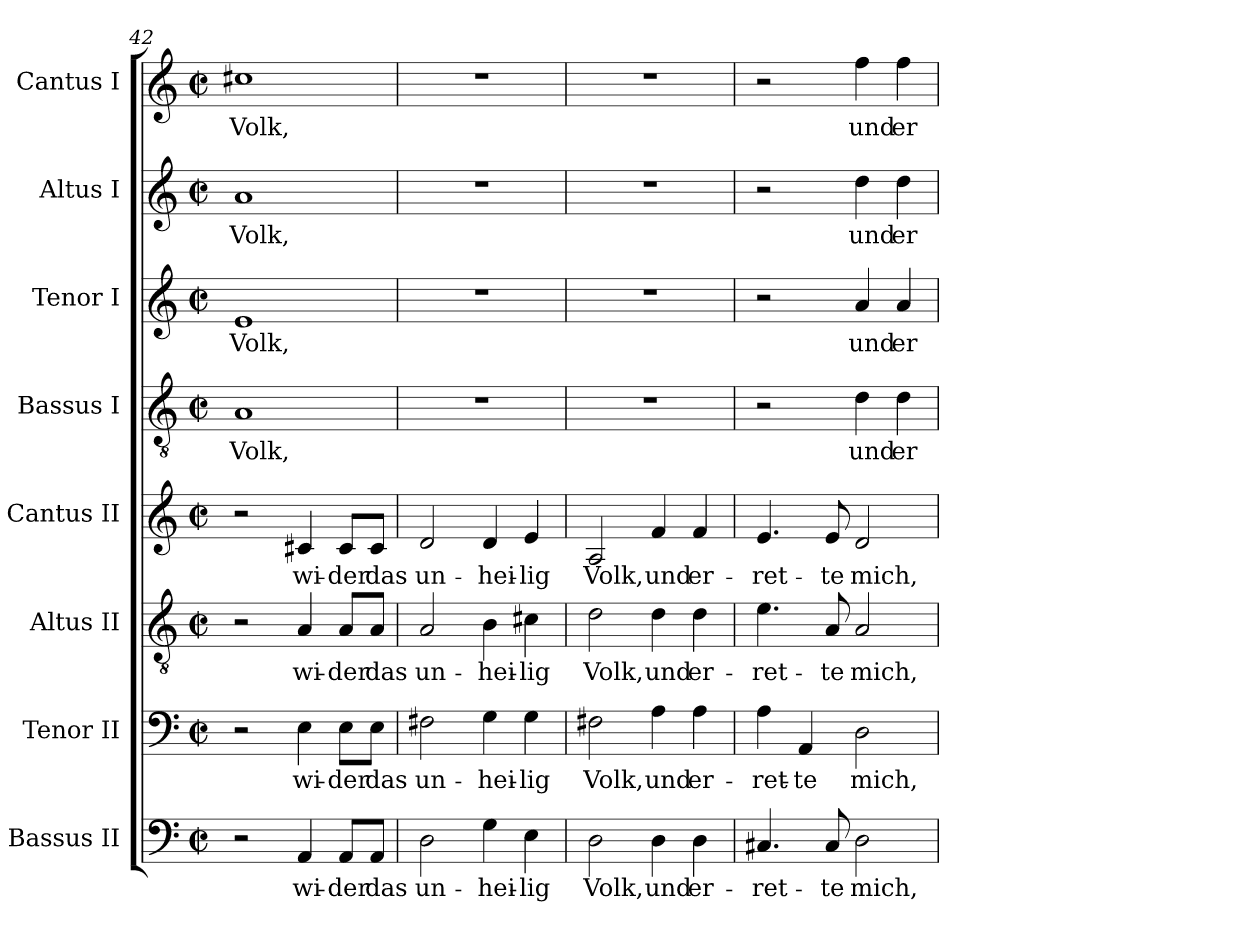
**kern	**text	**kern	**text	**kern	**text	**kern	**text	**kern	**text	**kern	**text	**kern	**text	**kern	**text
*part8	*part8	*part7	*part7	*part6	*part6	*part5	*part5	*part4	*part4	*part3	*part3	*part2	*part2	*part1	*part1
*staff8	*staff8	*staff7	*staff7	*staff6	*staff6	*staff5	*staff5	*staff4	*staff4	*staff3	*staff3	*staff2	*staff2	*staff1	*staff1
*I"Bassus II	*	*I"Tenor II	*	*I"Altus II	*	*I"Cantus II	*	*I"Bassus I	*	*I"Tenor I	*	*I"Altus I	*	*I"Cantus I	*
*I'B2	*	*I'T2	*	*I'A2	*	*I'C2	*	*I'B1	*	*I'T1	*	*I'A1	*	*I'C1	*
*clefF4	*	*clefF4	*	*clefGv2	*	*clefG2	*	*clefGv2	*	*clefG2	*	*clefG2	*	*clefG2	*
*k[]	*	*k[]	*	*k[]	*	*k[]	*	*k[]	*	*k[]	*	*k[]	*	*k[]	*
*C:	*	*C:	*	*C:	*	*C:	*	*C:	*	*C:	*	*C:	*	*C:	*
*M2/2	*	*M2/2	*	*M2/2	*	*M2/2	*	*M2/2	*	*M2/2	*	*M2/2	*	*M2/2	*
*met(c|)	*	*met(c|)	*	*met(c|)	*	*met(c|)	*	*met(c|)	*	*met(c|)	*	*met(c|)	*	*met(c|)	*
=42	=42	=42	=42	=42	=42	=42	=42	=42	=42	=42	=42	=42	=42	=42	=42
!	!	!	!	!	!	!	!	!	!LO:LY:b	!	!	!	!	!	!
!	!	!	!	!	!	!	!	!	!	!	!LO:LY:b	!	!	!	!
!	!	!	!	!	!	!	!	!	!	!	!	!	!LO:LY:b	!	!
!	!	!	!	!	!	!	!	!	!	!	!	!	!	!	!LO:LY:b
2r	.	2r	.	2r	.	2r	.	1A	Volk,	1e	Volk,	1a	Volk,	1cc#X	Volk,
!	!LO:LY:b	!	!	!	!	!	!	!	!	!	!	!	!	!	!
!	!	!	!LO:LY:b	!	!	!	!	!	!	!	!	!	!	!	!
!	!	!	!	!	!LO:LY:b	!	!	!	!	!	!	!	!	!	!
!	!	!	!	!	!	!	!LO:LY:b	!	!	!	!	!	!	!	!
4AA/	wi-	4E\	wi-	4A/	wi-	4c#X/	wi-	.	.	.	.	.	.	.	.
!	!LO:LY:b	!	!	!	!	!	!	!	!	!	!	!	!	!	!
!	!	!	!LO:LY:b	!	!	!	!	!	!	!	!	!	!	!	!
!	!	!	!	!	!LO:LY:b	!	!	!	!	!	!	!	!	!	!
!	!	!	!	!	!	!	!LO:LY:b	!	!	!	!	!	!	!	!
8AA/L	-der	8E\L	-der	8A/L	-der	8c#/L	-der	.	.	.	.	.	.	.	.
!	!LO:LY:b	!	!	!	!	!	!	!	!	!	!	!	!	!	!
!	!	!	!LO:LY:b	!	!	!	!	!	!	!	!	!	!	!	!
!	!	!	!	!	!LO:LY:b	!	!	!	!	!	!	!	!	!	!
!	!	!	!	!	!	!	!LO:LY:b	!	!	!	!	!	!	!	!
8AA/J	das	8E\J	das	8A/J	das	8c#/J	das	.	.	.	.	.	.	.	.
=43	=43	=43	=43	=43	=43	=43	=43	=43	=43	=43	=43	=43	=43	=43	=43
!	!LO:LY:b	!	!	!	!	!	!	!	!	!	!	!	!	!	!
!	!	!	!LO:LY:b	!	!	!	!	!	!	!	!	!	!	!	!
!	!	!	!	!	!LO:LY:b	!	!	!	!	!	!	!	!	!	!
!	!	!	!	!	!	!	!LO:LY:b	!	!	!	!	!	!	!	!
2D\	un-	2F#X\	un-	2A/	un-	2d/	un-	1r	.	1r	.	1r	.	1r	.
!	!LO:LY:b	!	!	!	!	!	!	!	!	!	!	!	!	!	!
!	!	!	!LO:LY:b	!	!	!	!	!	!	!	!	!	!	!	!
!	!	!	!	!	!LO:LY:b	!	!	!	!	!	!	!	!	!	!
!	!	!	!	!	!	!	!LO:LY:b	!	!	!	!	!	!	!	!
4G\	-hei-	4G\	-hei-	4B\	-hei-	4d/	-hei-	.	.	.	.	.	.	.	.
!	!LO:LY:b	!	!	!	!	!	!	!	!	!	!	!	!	!	!
!	!	!	!LO:LY:b	!	!	!	!	!	!	!	!	!	!	!	!
!	!	!	!	!	!LO:LY:b	!	!	!	!	!	!	!	!	!	!
!	!	!	!	!	!	!	!LO:LY:b	!	!	!	!	!	!	!	!
4E\	-lig	4G\	-lig	4c#X\	-lig	4e/	-lig	.	.	.	.	.	.	.	.
!!LO:PB:g=z
=44	=44	=44	=44	=44	=44	=44	=44	=44	=44	=44	=44	=44	=44	=44	=44
!	!LO:LY:b	!	!	!	!	!	!	!	!	!	!	!	!	!	!
!	!	!	!LO:LY:b	!	!	!	!	!	!	!	!	!	!	!	!
!	!	!	!	!	!LO:LY:b	!	!	!	!	!	!	!	!	!	!
!	!	!	!	!	!	!	!LO:LY:b	!	!	!	!	!	!	!	!
2D\	Volk,	2F#X\	Volk,	2d\	Volk,	2A/	Volk,	1r	.	1r	.	1r	.	1r	.
!	!LO:LY:b	!	!	!	!	!	!	!	!	!	!	!	!	!	!
!	!	!	!LO:LY:b	!	!	!	!	!	!	!	!	!	!	!	!
!	!	!	!	!	!LO:LY:b	!	!	!	!	!	!	!	!	!	!
!	!	!	!	!	!	!	!LO:LY:b	!	!	!	!	!	!	!	!
4D\	und	4A\	und	4d\	und	4f/	und	.	.	.	.	.	.	.	.
!	!LO:LY:b	!	!	!	!	!	!	!	!	!	!	!	!	!	!
!	!	!	!LO:LY:b	!	!	!	!	!	!	!	!	!	!	!	!
!	!	!	!	!	!LO:LY:b	!	!	!	!	!	!	!	!	!	!
!	!	!	!	!	!	!	!LO:LY:b	!	!	!	!	!	!	!	!
4D\	er-	4A\	er-	4d\	er-	4f/	er-	.	.	.	.	.	.	.	.
=45	=45	=45	=45	=45	=45	=45	=45	=45	=45	=45	=45	=45	=45	=45	=45
!	!LO:LY:b	!	!	!	!	!	!	!	!	!	!	!	!	!	!
!	!	!	!LO:LY:b	!	!	!	!	!	!	!	!	!	!	!	!
!	!	!	!	!	!LO:LY:b	!	!	!	!	!	!	!	!	!	!
!	!	!	!	!	!	!	!LO:LY:b	!	!	!	!	!	!	!	!
4.C#X/	-ret-	4A\	-ret-	4.e\	-ret-	4.e/	-ret-	2r	.	2r	.	2r	.	2r	.
!	!	!	!LO:LY:b	!	!	!	!	!	!	!	!	!	!	!	!
.	.	4AA/	-te	.	.	.	.	.	.	.	.	.	.	.	.
!	!LO:LY:b	!	!	!	!	!	!	!	!	!	!	!	!	!	!
!	!	!	!	!	!LO:LY:b	!	!	!	!	!	!	!	!	!	!
!	!	!	!	!	!	!	!LO:LY:b	!	!	!	!	!	!	!	!
8C#/	-te	.	.	8A/	-te	8e/	-te	.	.	.	.	.	.	.	.
!	!LO:LY:b	!	!	!	!	!	!	!	!	!	!	!	!	!	!
!	!	!	!LO:LY:b	!	!	!	!	!	!	!	!	!	!	!	!
!	!	!	!	!	!LO:LY:b	!	!	!	!	!	!	!	!	!	!
!	!	!	!	!	!	!	!LO:LY:b	!	!	!	!	!	!	!	!
!	!	!	!	!	!	!	!	!	!LO:LY:b	!	!	!	!	!	!
!	!	!	!	!	!	!	!	!	!	!	!LO:LY:b	!	!	!	!
!	!	!	!	!	!	!	!	!	!	!	!	!	!LO:LY:b	!	!
!	!	!	!	!	!	!	!	!	!	!	!	!	!	!	!LO:LY:b
2D\	mich,	2D\	mich,	2A/	mich,	2d/	mich,	4d\	und	4a/	und	4dd\	und	4ff\	und
!	!	!	!	!	!	!	!	!	!LO:LY:b	!	!	!	!	!	!
!	!	!	!	!	!	!	!	!	!	!	!LO:LY:b	!	!	!	!
!	!	!	!	!	!	!	!	!	!	!	!	!	!LO:LY:b	!	!
!	!	!	!	!	!	!	!	!	!	!	!	!	!	!	!LO:LY:b
.	.	.	.	.	.	.	.	4d\	er-	4a/	er-	4dd\	er-	4ff\	er-
=	=	=	=	=	=	=	=	=	=	=	=	=	=	=	=
*-	*-	*-	*-	*-	*-	*-	*-	*-	*-	*-	*-	*-	*-	*-	*-
